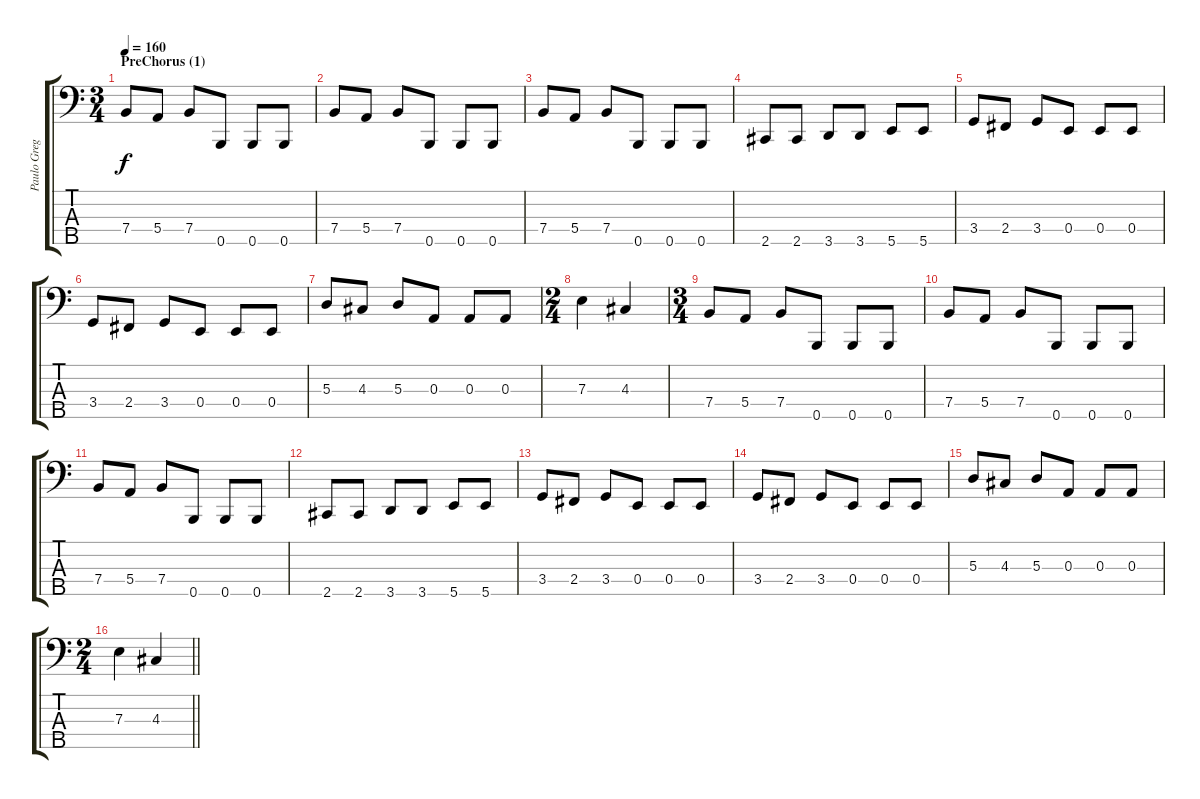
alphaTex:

\track ("Paulo Gregoletto" "Paulo Greg") {instrument electricbassfinger}
\staff {score tabs}
\tuning (G2 D2 A1 E1 B0) {hide}
\ts (3 4)
\section ("" "PreChorus (1)")
\tempo 160
\clef f4
\ks c
7.4.8{dy f} 5.4.8 7.4.8 0.5.8 0.5.8 0.5.8 |
7.4.8 5.4.8 7.4.8 0.5.8 0.5.8 0.5.8 |
7.4.8 5.4.8 7.4.8 0.5.8 0.5.8 0.5.8 |
2.5.8 2.5.8 3.5.8 3.5.8 5.5.8 5.5.8 |
3.4.8 2.4.8 3.4.8 0.4.8 0.4.8 0.4.8 |
3.4.8 2.4.8 3.4.8 0.4.8 0.4.8 0.4.8 |
5.3.8 4.3.8 5.3.8 0.3.8 0.3.8 0.3.8 |
\ts (2 4)
7.3.4 4.3.4 |
\ts (3 4)
7.4.8 5.4.8 7.4.8 0.5.8 0.5.8 0.5.8 |
7.4.8 5.4.8 7.4.8 0.5.8 0.5.8 0.5.8 |
7.4.8 5.4.8 7.4.8 0.5.8 0.5.8 0.5.8 |
2.5.8 2.5.8 3.5.8 3.5.8 5.5.8 5.5.8 |
3.4.8 2.4.8 3.4.8 0.4.8 0.4.8 0.4.8 |
3.4.8 2.4.8 3.4.8 0.4.8 0.4.8 0.4.8 |
5.3.8 4.3.8 5.3.8 0.3.8 0.3.8 0.3.8 |
\ts (2 4)
\barLineRight lightlight
7.3.4 4.3.4
